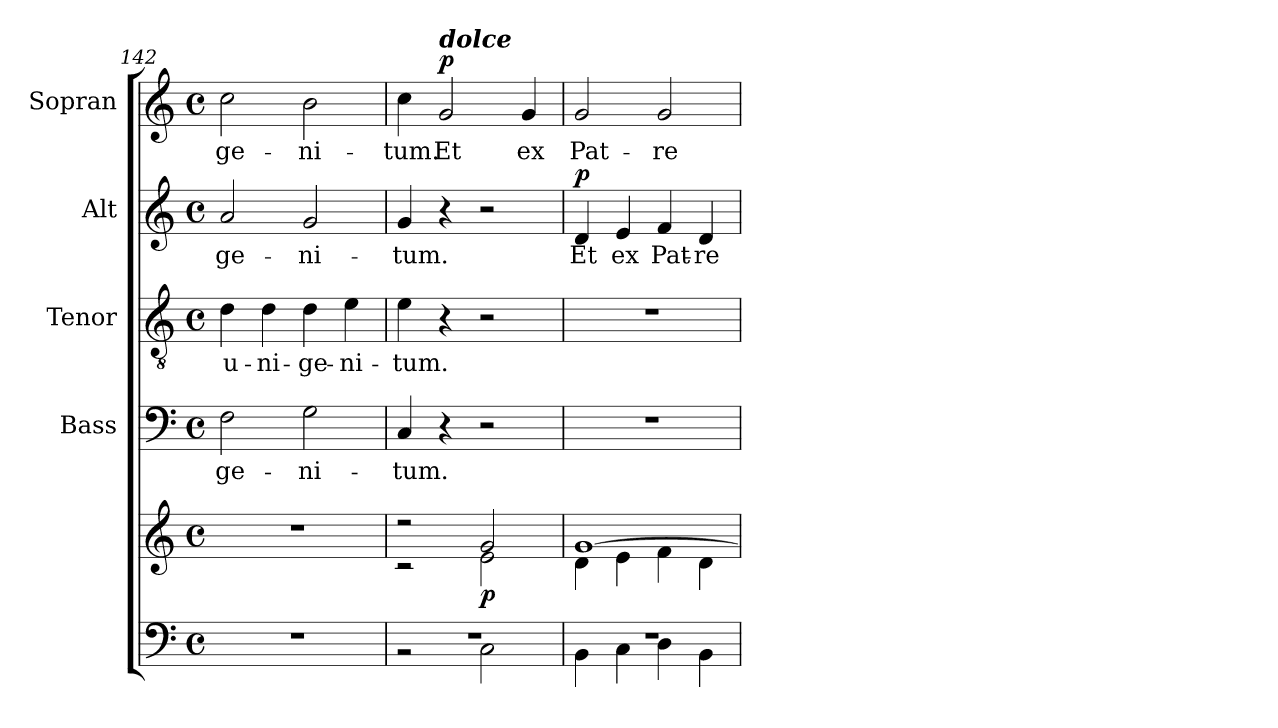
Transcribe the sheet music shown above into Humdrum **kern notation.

**kern	**kern	**dynam	**kern	**text	**kern	**text	**kern	**text	**dynam	**kern	**text	**dynam
*part5	*part5	*part5	*part4	*part4	*part3	*part3	*part2	*part2	*part2	*part1	*part1	*part1
*staff6	*staff5	*staff5/6	*staff4	*staff4	*staff3	*staff3	*staff2	*staff2	*staff2	*staff1	*staff1	*staff1
*	*	*	*I"Bass	*	*I"Tenor	*	*I"Alt	*	*	*I"Sopran	*	*
*	*	*	*I'B.	*	*I'T.	*	*I'A.	*	*	*I'S.	*	*
*clefF4	*clefG2	*	*clefF4	*	*clefGv2	*	*clefG2	*	*	*clefG2	*	*
*k[]	*k[]	*	*k[]	*	*k[]	*	*k[]	*	*	*k[]	*	*
*C:	*C:	*	*C:	*	*C:	*	*C:	*	*	*C:	*	*
*M4/4	*M4/4	*	*M4/4	*	*M4/4	*	*M4/4	*	*	*M4/4	*	*
*met(c)	*met(c)	*	*met(c)	*	*met(c)	*	*met(c)	*	*	*met(c)	*	*
=142	=142	=142	=142	=142	=142	=142	=142	=142	=142	=142	=142	=142
!	!	!	!	!LO:LY:b	!	!LO:LY:b	!	!LO:LY:b	!	!	!LO:LY:b	!
1r	1r	.	2F\	-ge-	4d\	u-	2a/	-ge-	.	2cc\	-ge-	.
!	!	!	!	!	!	!LO:LY:b	!	!	!	!	!	!
.	.	.	.	.	4d\	-ni-	.	.	.	.	.	.
!	!	!	!	!LO:LY:b	!	!LO:LY:b	!	!LO:LY:b	!	!	!LO:LY:b	!
.	.	.	2G\	-ni-	4d\	-ge-	2g/	-ni-	.	2b\	-ni-	.
!	!	!	!	!	!	!LO:LY:b	!	!	!	!	!	!
.	.	.	.	.	4e\	-ni-	.	.	.	.	.	.
=143	=143	=143	=143	=143	=143	=143	=143	=143	=143	=143	=143	=143
*^	*^	*	*	*	*	*	*	*	*	*	*	*
!	!	!	!	!	!	!LO:LY:b	!	!LO:LY:b	!	!LO:LY:b	!	!	!LO:LY:b	!
1rG	2r	2r	2r	.	4C/	-tum.	4e\	-tum.	4g/	-tum.	.	4cc\	-tum.	.
!	!	!	!	!	!	!	!	!	!	!	!	!LO:TX:a:Bi:t=dolce	!	!
!	!	!	!	!	!	!	!	!	!	!	!	!	!LO:LY:b	!LO:DY:a
.	.	.	.	.	4r	.	4r	.	4r	.	.	2g/	Et	p
!	!	!	!	!LO:DY:b	!	!	!	!	!	!	!	!	!	!
.	2C\	2g/	2e\	p	2r	.	2r	.	2r	.	.	.	.	.
!	!	!	!	!	!	!	!	!	!	!	!	!	!LO:LY:b	!
.	.	.	.	.	.	.	.	.	.	.	.	4g/	ex	.
=144	=144	=144	=144	=144	=144	=144	=144	=144	=144	=144	=144	=144	=144	=144
!	!	!	!	!	!	!	!	!	!	!LO:LY:b	!LO:DY:a	!	!LO:LY:b	!
1rG	4BB\	[>1g	4d\	.	1r	.	1r	.	4d/	Et	p	2g/	Pat-	.
!	!	!	!	!	!	!	!	!	!	!LO:LY:b	!	!	!	!
.	4C\	.	4e\	.	.	.	.	.	4e/	ex	.	.	.	.
!	!	!	!	!	!	!	!	!	!	!LO:LY:b	!	!	!LO:LY:b	!
.	4D\	.	4f\	.	.	.	.	.	4f/	Pat-	.	2g/	-re	.
!	!	!	!	!	!	!	!	!	!	!LO:LY:b	!	!	!	!
.	4BB\	.	4d\	.	.	.	.	.	4d/	-re	.	.	.	.
*v	*v	*	*	*	*	*	*	*	*	*	*	*	*	*
*	*v	*v	*	*	*	*	*	*	*	*	*	*	*
=	=	=	=	=	=	=	=	=	=	=	=	=
*-	*-	*-	*-	*-	*-	*-	*-	*-	*-	*-	*-	*-
